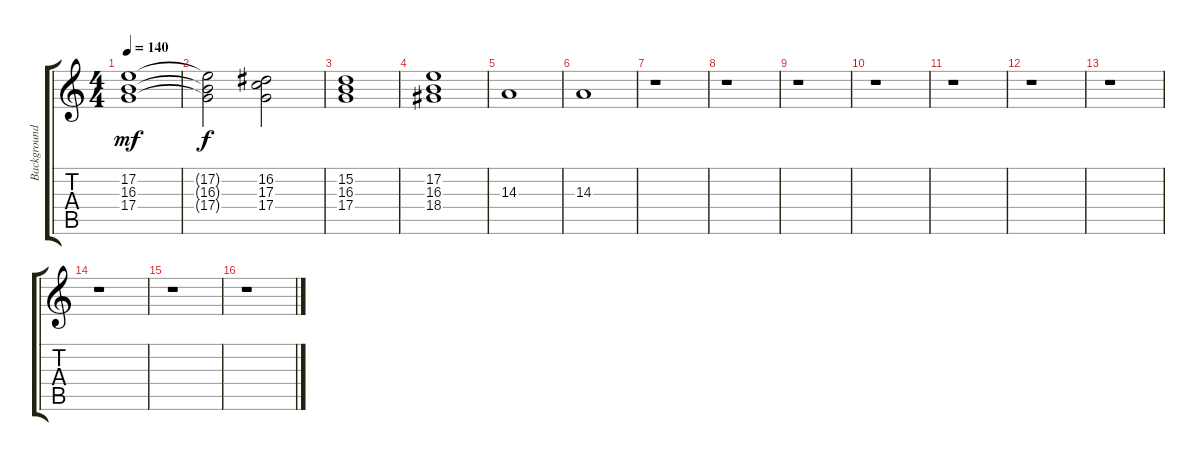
\track ("Background" "Background") {instrument choiraahs}
\staff {score tabs}
\tuning (E4 B3 G3 D3 A2 E2) {hide}
\ts (4 4)
\tempo 140
\clef g2
\ks c
(17.2 16.3 17.4).1{dy mf} |
(17.2{t} 16.3{t} 17.4{t}).2{dy f} (16.2 17.3 17.4).2 |
(15.2 16.3 17.4).1 |
(17.2 16.3 18.4).1 |
14.3.1 |
14.3.1 |
r.1 |
r.1 |
r.1 |
r.1 |
r.1 |
r.1 |
r.1 |
r.1 |
r.1 |
r.1
